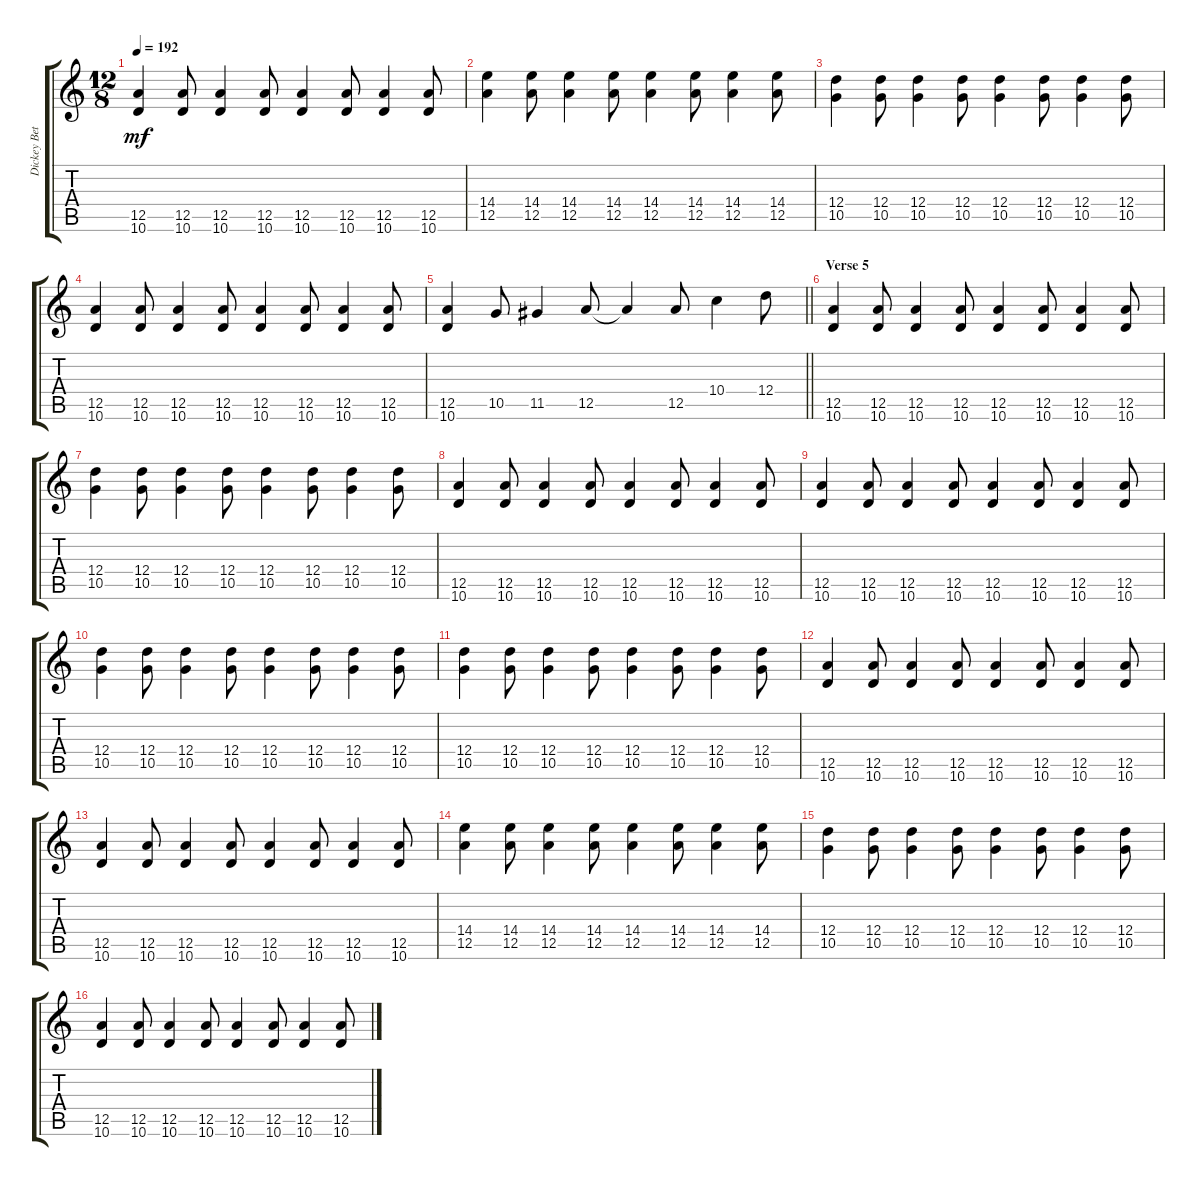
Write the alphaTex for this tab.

\track ("Dickey Betts - Guitar" "Dickey Bet") {instrument electricguitarclean}
\staff {score tabs}
\tuning (E4 B3 G3 D3 A2 E2) {hide}
\ts (12 8)
\tempo 192
\clef g2
\ks c
(12.5 10.6).4{dy mf} (12.5 10.6).8 (12.5 10.6).4 (12.5 10.6).8 (12.5 10.6).4 (12.5 10.6).8 (12.5 10.6).4 (12.5 10.6).8 |
(14.4 12.5).4 (14.4 12.5).8 (14.4 12.5).4 (14.4 12.5).8 (14.4 12.5).4 (14.4 12.5).8 (14.4 12.5).4 (14.4 12.5).8 |
(12.4 10.5).4 (12.4 10.5).8 (12.4 10.5).4 (12.4 10.5).8 (12.4 10.5).4 (12.4 10.5).8 (12.4 10.5).4 (12.4 10.5).8 |
(12.5 10.6).4 (12.5 10.6).8 (12.5 10.6).4 (12.5 10.6).8 (12.5 10.6).4 (12.5 10.6).8 (12.5 10.6).4 (12.5 10.6).8 |
\barLineRight lightlight
(12.5 10.6).4 10.5.8 11.5.4 12.5.8 12.5{t}.4 12.5.8 10.4.4 12.4.8 |
\section ("" "Verse 5")
(12.5 10.6).4 (12.5 10.6).8 (12.5 10.6).4 (12.5 10.6).8 (12.5 10.6).4 (12.5 10.6).8 (12.5 10.6).4 (12.5 10.6).8 |
(12.4 10.5).4 (12.4 10.5).8 (12.4 10.5).4 (12.4 10.5).8 (12.4 10.5).4 (12.4 10.5).8 (12.4 10.5).4 (12.4 10.5).8 |
(12.5 10.6).4 (12.5 10.6).8 (12.5 10.6).4 (12.5 10.6).8 (12.5 10.6).4 (12.5 10.6).8 (12.5 10.6).4 (12.5 10.6).8 |
(12.5 10.6).4 (12.5 10.6).8 (12.5 10.6).4 (12.5 10.6).8 (12.5 10.6).4 (12.5 10.6).8 (12.5 10.6).4 (12.5 10.6).8 |
(12.4 10.5).4 (12.4 10.5).8 (12.4 10.5).4 (12.4 10.5).8 (12.4 10.5).4 (12.4 10.5).8 (12.4 10.5).4 (12.4 10.5).8 |
(12.4 10.5).4 (12.4 10.5).8 (12.4 10.5).4 (12.4 10.5).8 (12.4 10.5).4 (12.4 10.5).8 (12.4 10.5).4 (12.4 10.5).8 |
(12.5 10.6).4 (12.5 10.6).8 (12.5 10.6).4 (12.5 10.6).8 (12.5 10.6).4 (12.5 10.6).8 (12.5 10.6).4 (12.5 10.6).8 |
(12.5 10.6).4 (12.5 10.6).8 (12.5 10.6).4 (12.5 10.6).8 (12.5 10.6).4 (12.5 10.6).8 (12.5 10.6).4 (12.5 10.6).8 |
(14.4 12.5).4 (14.4 12.5).8 (14.4 12.5).4 (14.4 12.5).8 (14.4 12.5).4 (14.4 12.5).8 (14.4 12.5).4 (14.4 12.5).8 |
(12.4 10.5).4 (12.4 10.5).8 (12.4 10.5).4 (12.4 10.5).8 (12.4 10.5).4 (12.4 10.5).8 (12.4 10.5).4 (12.4 10.5).8 |
(12.5 10.6).4 (12.5 10.6).8 (12.5 10.6).4 (12.5 10.6).8 (12.5 10.6).4 (12.5 10.6).8 (12.5 10.6).4 (12.5 10.6).8
